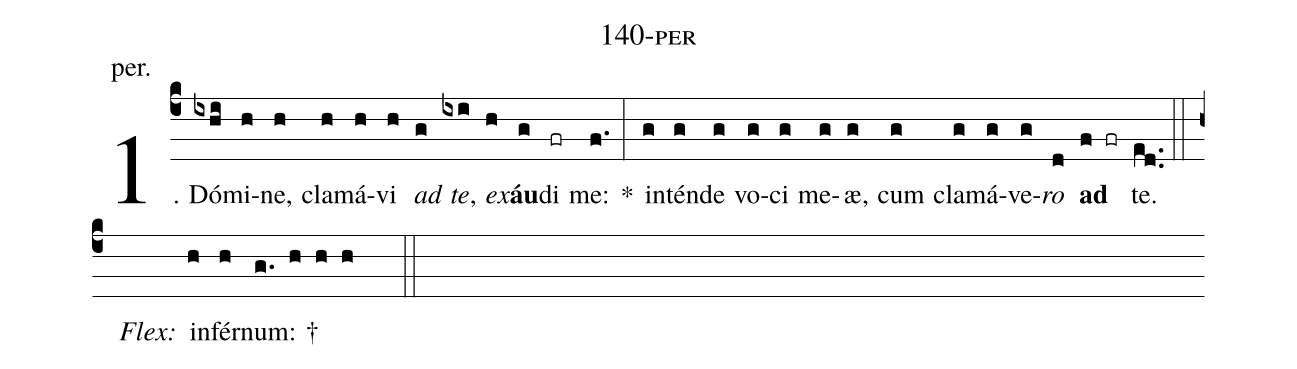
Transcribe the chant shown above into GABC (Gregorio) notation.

name: 140-per;
annotation: per.;
%%
(c4)1. Dó(ixhi)mi(h)ne,(h) cla(h)má(h)vi(h) <i>ad</i>(g) <i>te</i>,(ixi) <i>ex</i>(h)<b>áu</b>(g)di(fr) me:(f.) *(:) in(g)tén(g)de(g) vo(g)ci(g) me(g)æ,(g) cum(g) cla(g)má(g)ve(g)<i>ro</i>(d) <b>ad</b>(f fr) te.(ed..) (::)
<i>Flex:</i>()  in(h)fér(h)num: †(g. h h h  ::)
